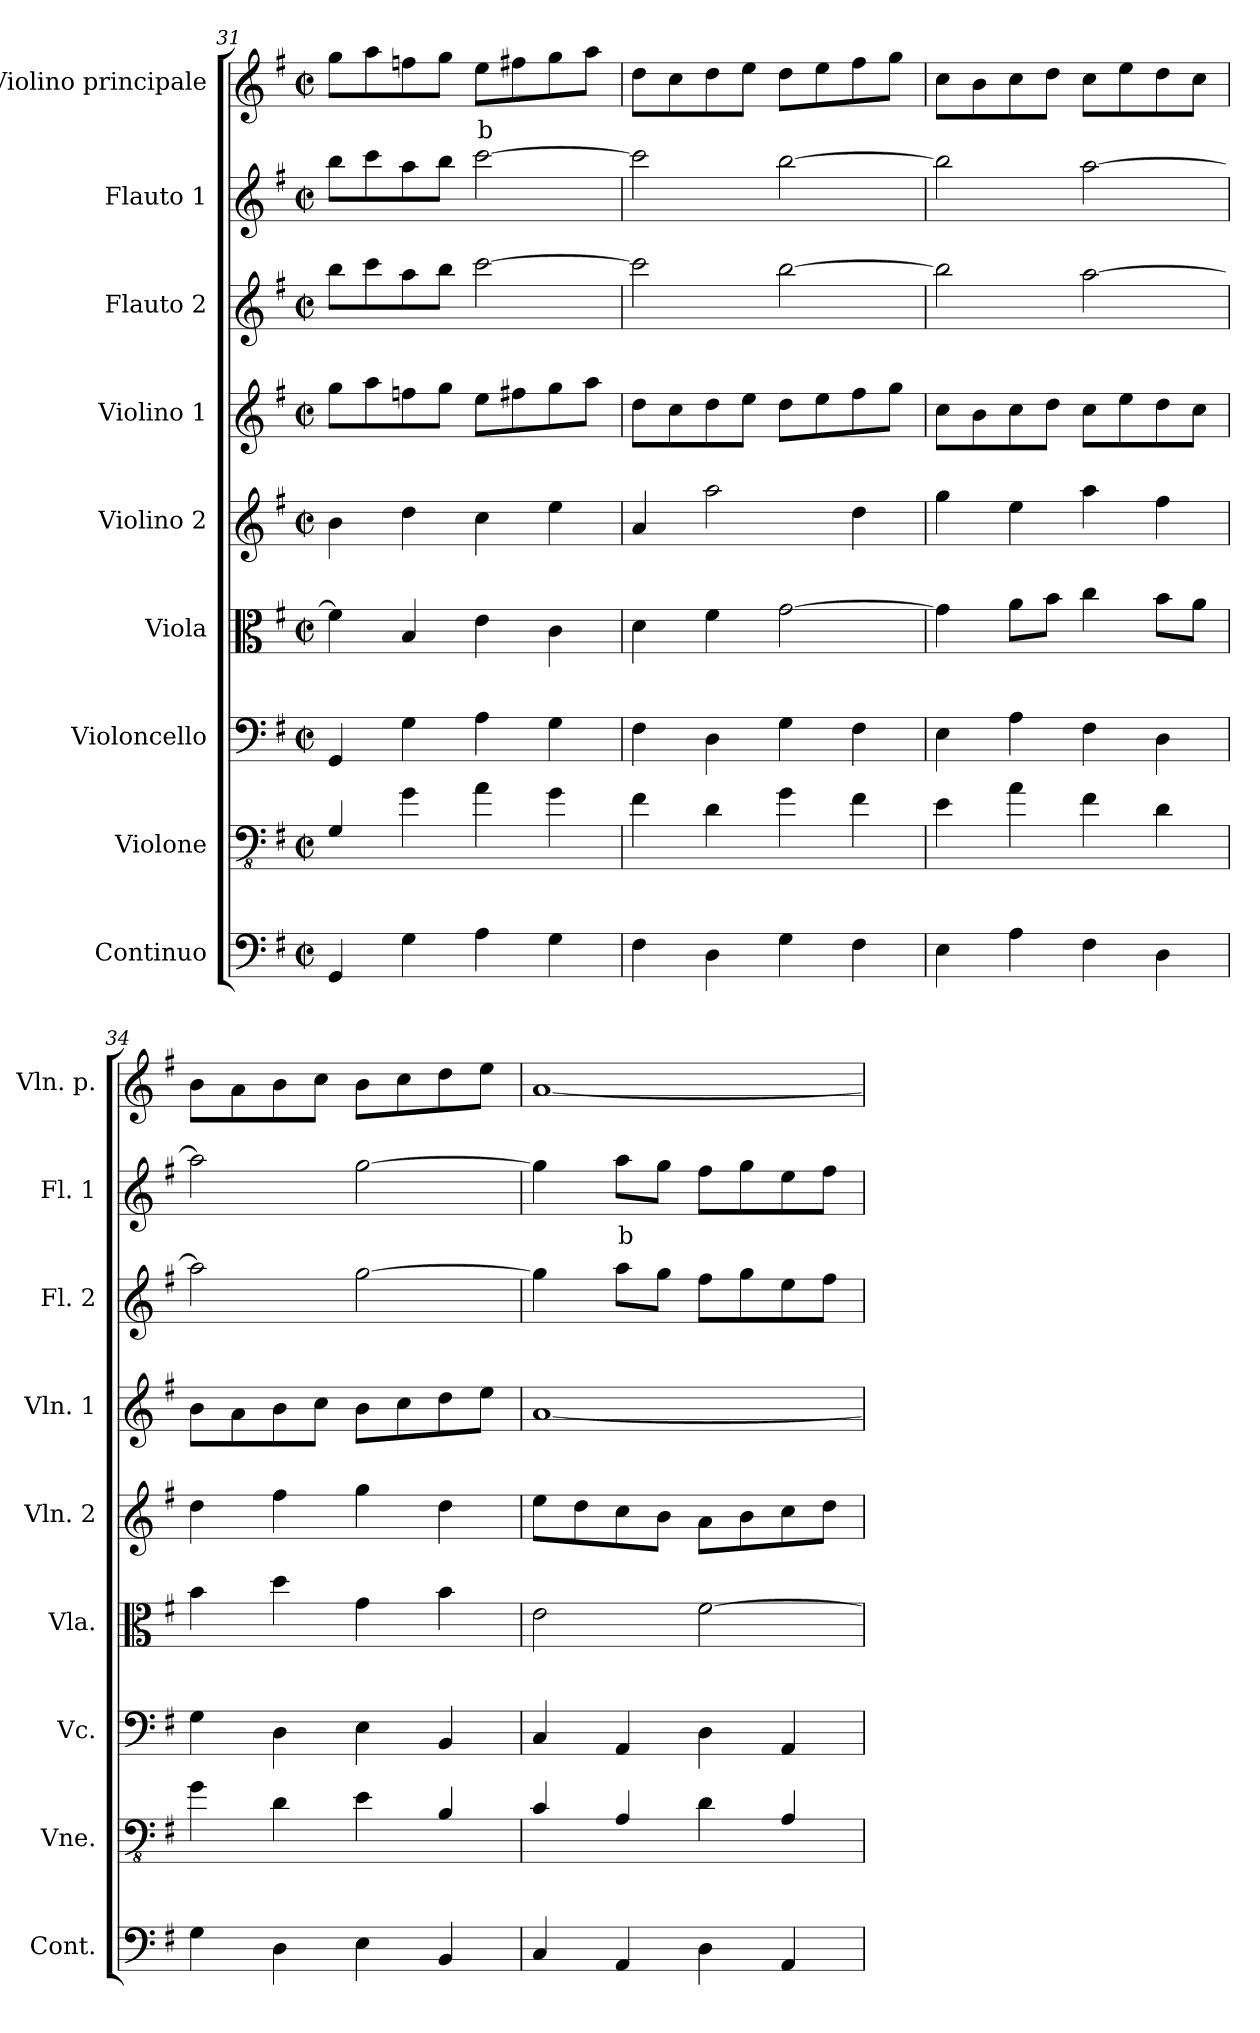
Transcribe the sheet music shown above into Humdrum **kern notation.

**kern	**kern	**kern	**kern	**kern	**kern	**kern	**kern	**text	**kern	**text
*part9	*part8	*part7	*part6	*part5	*part4	*part3	*part2	*part2	*part1	*part1
*staff9	*staff8	*staff7	*staff6	*staff5	*staff4	*staff3	*staff2	*staff2	*staff1	*staff1
*I"Continuo	*I"Violone	*I"Violoncello	*I"Viola	*I"Violino 2	*I"Violino 1	*I"Flauto 2	*I"Flauto 1	*	*I"Violino principale	*
*I'Cont.	*I'Vne.	*I'Vc.	*I'Vla.	*I'Vln. 2	*I'Vln. 1	*I'Fl. 2	*I'Fl. 1	*	*I'Vln. p.	*
*clefF4	*clefFv4	*clefF4	*clefC3	*clefG2	*clefG2	*clefG2	*clefG2	*	*clefG2	*
*	*ITrd7c12	*	*	*	*	*	*	*	*	*
*k[f#]	*k[f#]	*k[f#]	*k[f#]	*k[f#]	*k[f#]	*k[f#]	*k[f#]	*	*k[f#]	*
*M2/2	*M2/2	*M2/2	*M2/2	*M2/2	*M2/2	*M2/2	*M2/2	*	*M2/2	*
*met(c|)	*met(c|)	*met(c|)	*met(c|)	*met(c|)	*met(c|)	*met(c|)	*met(c|)	*	*met(c|)	*
=31	=31	=31	=31	=31	=31	=31	=31	=31	=31	=31
4GG/	4GGG/	4GG/	4f\]	4b\	8gg\L	8bb\L	8bb\L	.	8gg\L	.
.	.	.	.	.	8aa\	8ccc\	8ccc\	.	8aa\	.
4G\	4GG\	4G\	4B/	4dd\	8ffn\	8aa\	8aa\	.	8ffn\	.
.	.	.	.	.	8gg\J	8bb\J	8bb\J	.	8gg\J	.
!	!	!	!	!	!	!	!	!	!	!LO:LY:color=#FF0000
4A\	4AA\	4A\	4e\	4cc\	8ee\L	[2ccc\	[2ccc\	.	8ee\L	b
.	.	.	.	.	8ff#X\	.	.	.	8ff#X\	.
4G\	4GG\	4G\	4c\	4ee\	8gg\	.	.	.	8gg\	.
.	.	.	.	.	8aa\J	.	.	.	8aa\J	.
=32	=32	=32	=32	=32	=32	=32	=32	=32	=32	=32
4F#\	4FF#\	4F#\	4d\	4a/	8dd\L	2ccc\]	2ccc\]	.	8dd\L	.
.	.	.	.	.	8cc\	.	.	.	8cc\	.
4D\	4DD\	4D\	4f#\	2aa\	8dd\	.	.	.	8dd\	.
.	.	.	.	.	8ee\J	.	.	.	8ee\J	.
4G\	4GG\	4G\	[2g\	.	8dd\L	[2bb\	[2bb\	.	8dd\L	.
.	.	.	.	.	8ee\	.	.	.	8ee\	.
4F#\	4FF#\	4F#\	.	4dd\	8ff#\	.	.	.	8ff#\	.
.	.	.	.	.	8gg\J	.	.	.	8gg\J	.
=33	=33	=33	=33	=33	=33	=33	=33	=33	=33	=33
4E\	4EE\	4E\	4g\]	4gg\	8cc\L	2bb\]	2bb\]	.	8cc\L	.
.	.	.	.	.	8b\	.	.	.	8b\	.
4A\	4AA\	4A\	8a\L	4ee\	8cc\	.	.	.	8cc\	.
.	.	.	8b\J	.	8dd\J	.	.	.	8dd\J	.
4F#\	4FF#\	4F#\	4cc\	4aa\	8cc\L	[2aa\	[2aa\	.	8cc\L	.
.	.	.	.	.	8ee\	.	.	.	8ee\	.
4D\	4DD\	4D\	8b\L	4ff#\	8dd\	.	.	.	8dd\	.
.	.	.	8a\J	.	8cc\J	.	.	.	8cc\J	.
=34	=34	=34	=34	=34	=34	=34	=34	=34	=34	=34
4G\	4GG\	4G\	4b\	4dd\	8b\L	2aa\]	2aa\]	.	8b\L	.
.	.	.	.	.	8a\	.	.	.	8a\	.
4D\	4DD\	4D\	4dd\	4ff#\	8b\	.	.	.	8b\	.
.	.	.	.	.	8cc\J	.	.	.	8cc\J	.
4E\	4EE\	4E\	4g\	4gg\	8b\L	[2gg\	[2gg\	.	8b\L	.
.	.	.	.	.	8cc\	.	.	.	8cc\	.
4BB/	4BBB/	4BB/	4b\	4dd\	8dd\	.	.	.	8dd\	.
.	.	.	.	.	8ee\J	.	.	.	8ee\J	.
=35	=35	=35	=35	=35	=35	=35	=35	=35	=35	=35
4C/	4CC/	4C/	2e\	8ee\L	[1a	4gg\]	4gg\]	.	[1a	.
.	.	.	.	8dd\	.	.	.	.	.	.
!	!	!	!	!	!	!	!	!LO:LY:color=#FF0000	!	!
4AA/	4AAA/	4AA/	.	8cc\	.	8aa\L	8aa\L	b	.	.
.	.	.	.	8b\J	.	8gg\J	8gg\J	.	.	.
4D\	4DD\	4D\	[2f#\	8a\L	.	8ff#\L	8ff#\L	.	.	.
.	.	.	.	8b\	.	8gg\	8gg\	.	.	.
4AA/	4AAA/	4AA/	.	8cc\	.	8ee\	8ee\	.	.	.
.	.	.	.	8dd\J	.	8ff#\J	8ff#\J	.	.	.
=	=	=	=	=	=	=	=	=	=	=
*-	*-	*-	*-	*-	*-	*-	*-	*-	*-	*-
